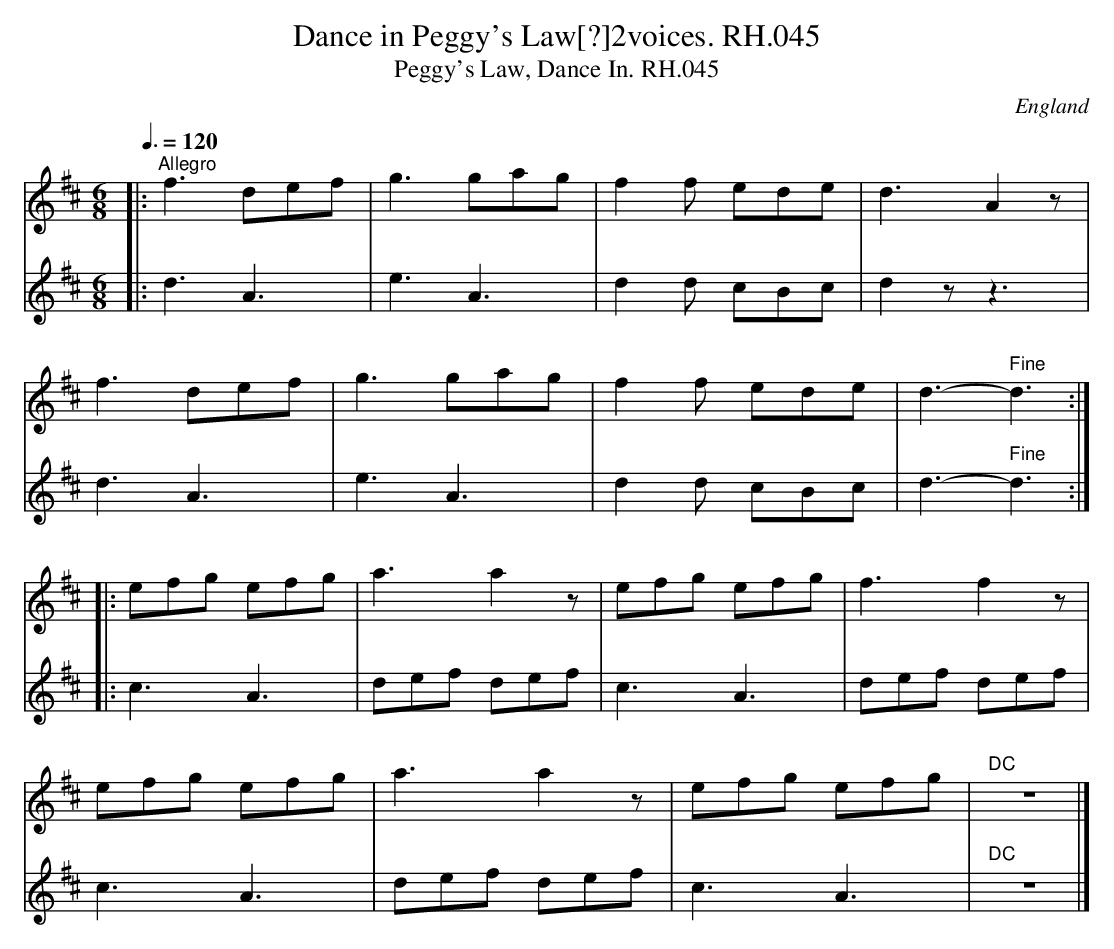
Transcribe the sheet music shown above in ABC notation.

X:1
T:Dance in Peggy's Law[?]2voices. RH.045
T:Peggy's Law, Dance In. RH.045
O:England
M:6/8
L:1/8
Q:3/8=120
K:D major
[V:1]|:"^Allegro"f3 def|g3 gag|f2f ede|d3 A2z|
[V:2]|:d3 A3|e3 A3|d2d cBc|d2z z3|
[V:1] f3 def|g3 gag|f2f ede|d3- " Fine"d3:|
[V:2] d3 A3|e3 A3|d2d cBc|d3- " Fine"d3:|
[V:1]|:efg efg|a3 a2z|efg efg|f3 f2z|
[V:2]|:c3 A3|def def|c3 A3|def def|
[V:1] efg efg|a3 a2z|efg efg|" DC"z6|]
[V:2] c3 A3|def def|c3 A3|" DC"z6|]
